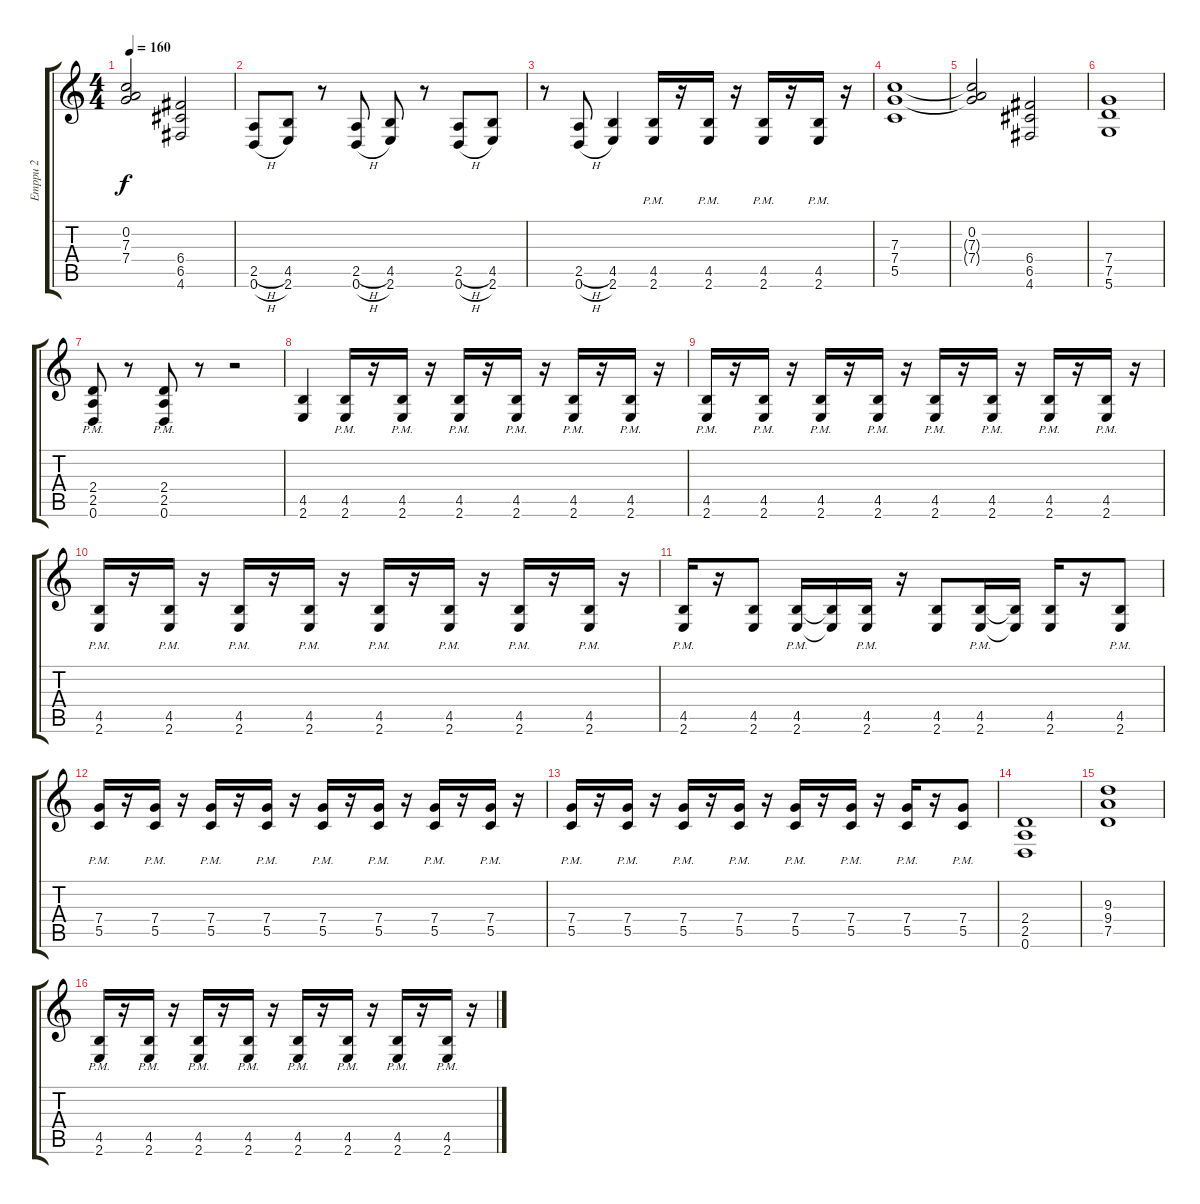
\track ("Emppu 2" "Emppu 2") {instrument distortionguitar}
\staff {score tabs}
\tuning (D4 A3 F3 C3 G2 D2) {hide}
\ts (4 4)
\tempo 160
\clef g2
\ks c
(0.2 7.3{t} 7.4{t}).2{dy f} (6.4 6.5 4.6).2 |
(2.5{h} 0.6{h}).8 (4.5 2.6).8 r.8 (2.5{h} 0.6{h}).8 (4.5 2.6).8 r.8 (2.5{h} 0.6{h}).8 (4.5 2.6).8 |
r.8 (2.5{h} 0.6{h}).8 (4.5 2.6).4 (4.5{pm} 2.6{pm}).16 r.16 (4.5{pm} 2.6{pm}).16 r.16 (4.5 2.6{pm}).16 r.16 (4.5{pm} 2.6{pm}).16 r.16 |
(7.3 7.4 5.5).1 |
(0.2 7.3{t} 7.4{t}).2 (6.4 6.5 4.6).2 |
(7.4 7.5 5.6).1 |
(2.4{pm} 2.5{pm} 0.6{pm}).8 r.8 (2.4{pm} 2.5{pm} 0.6{pm}).8 r.8 r.2 |
(4.5 2.6).4 (4.5{pm} 2.6{pm}).16 r.16 (4.5{pm} 2.6{pm}).16 r.16 (4.5{pm} 2.6{pm}).16 r.16 (4.5{pm} 2.6{pm}).16 r.16 (4.5{pm} 2.6{pm}).16 r.16 (4.5{pm} 2.6{pm}).16 r.16 |
(4.5{pm} 2.6{pm}).16 r.16 (4.5{pm} 2.6{pm}).16 r.16 (4.5{pm} 2.6{pm}).16 r.16 (4.5{pm} 2.6{pm}).16 r.16 (4.5{pm} 2.6{pm}).16 r.16 (4.5{pm} 2.6{pm}).16 r.16 (4.5{pm} 2.6{pm}).16 r.16 (4.5{pm} 2.6{pm}).16 r.16 |
(4.5{pm} 2.6{pm}).16 r.16 (4.5{pm} 2.6{pm}).16 r.16 (4.5{pm} 2.6{pm}).16 r.16 (4.5{pm} 2.6{pm}).16 r.16 (4.5{pm} 2.6{pm}).16 r.16 (4.5{pm} 2.6{pm}).16 r.16 (4.5{pm} 2.6{pm}).16 r.16 (4.5{pm} 2.6{pm}).16 r.16 |
(4.5{pm} 2.6{pm}).16 r.16 (4.5 2.6).8 (4.5{pm} 2.6{pm}).16 (4.5{t} 2.6{t}).16 (4.5{pm} 2.6{pm}).16 r.16 (4.5 2.6).8 (4.5{pm} 2.6{pm}).16 (4.5{t} 2.6{t}).16 (4.5 2.6).16 r.16 (4.5 2.6{pm}).8 |
(7.4{pm} 5.5).16 r.16 (7.4{pm} 5.5).16 r.16 (7.4{pm} 5.5).16 r.16 (7.4{pm} 5.5).16 r.16 (7.4{pm} 5.5).16 r.16 (7.4{pm} 5.5).16 r.16 (7.4{pm} 5.5).16 r.16 (7.4{pm} 5.5).16 r.16 |
(7.4{pm} 5.5).16 r.16 (7.4{pm} 5.5).16 r.16 (7.4{pm} 5.5).16 r.16 (7.4{pm} 5.5).16 r.16 (7.4{pm} 5.5).16 r.16 (7.4{pm} 5.5).16 r.16 (7.4{pm} 5.5).16 r.16 (7.4{pm} 5.5).8 |
(2.4 2.5 0.6).1 |
(9.3 9.4 7.5).1 |
(4.5{pm} 2.6{pm}).16 r.16 (4.5{pm} 2.6{pm}).16 r.16 (4.5{pm} 2.6{pm}).16 r.16 (4.5{pm} 2.6{pm}).16 r.16 (4.5{pm} 2.6{pm}).16 r.16 (4.5{pm} 2.6{pm}).16 r.16 (4.5{pm} 2.6{pm}).16 r.16 (4.5{pm} 2.6{pm}).16 r.16
